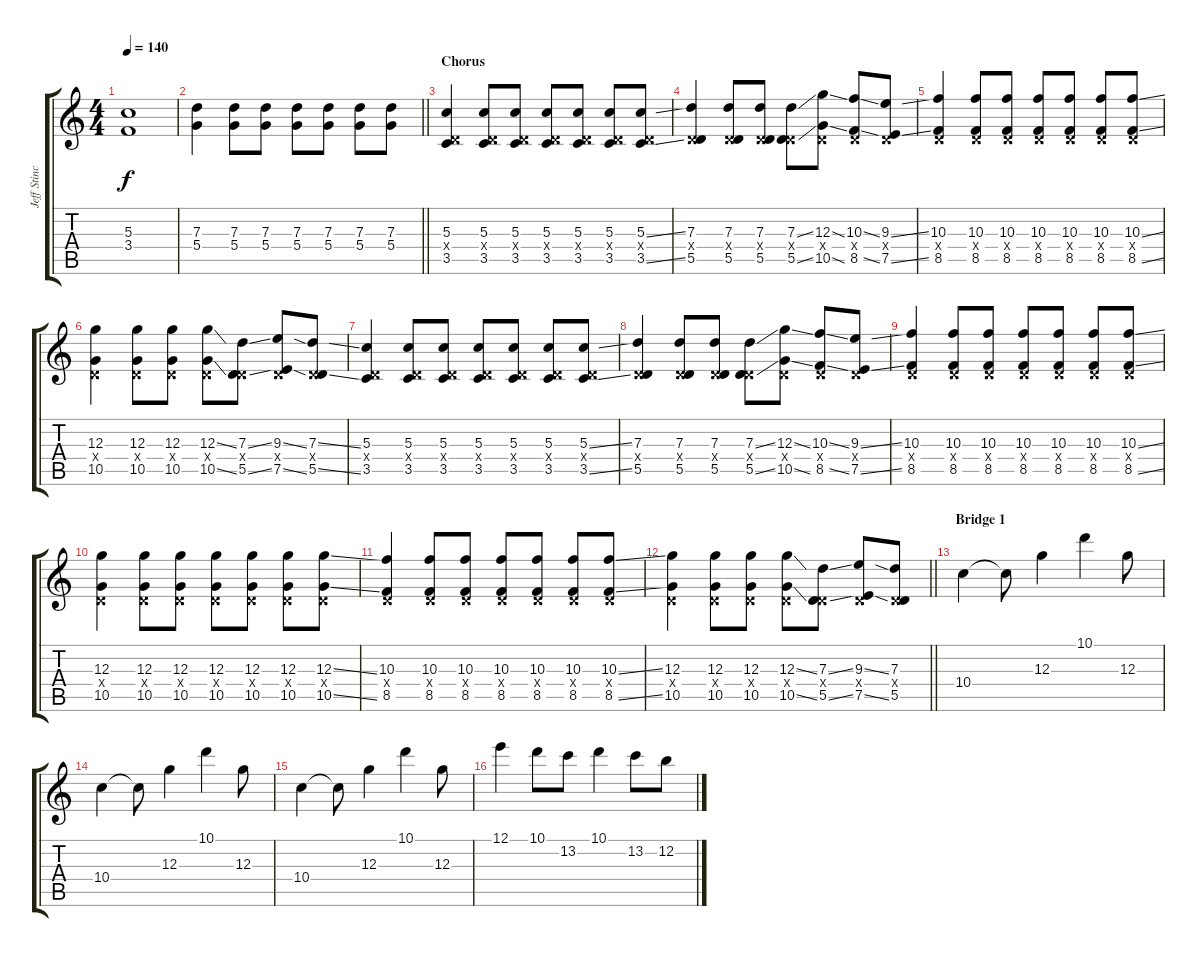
\track ("Jeff Stinco" "Jeff Stinc") {instrument overdrivenguitar}
\staff {score tabs}
\tuning (E4 B3 G3 D3 A2 E2) {hide}
\ts (4 4)
\tempo 140
\clef g2
\ks c
(5.3 3.4).1{dy f} |
\barLineRight lightlight
(7.3 5.4).4 (7.3 5.4).8 (7.3 5.4).8 (7.3 5.4).8 (7.3 5.4).8 (7.3 5.4).8 (7.3 5.4).8 |
\section ("" "Chorus")
(5.3 0.4{x} 3.5).4 (5.3 0.4{x} 3.5).8 (5.3 0.4{x} 3.5).8 (5.3 0.4{x} 3.5).8 (5.3 0.4{x} 3.5).8 (5.3 0.4{x} 3.5).8 (5.3{ss} 0.4{x} 3.5{ss}).8 |
(7.3 0.4{x} 5.5).4 (7.3 0.4{x} 5.5).8 (7.3 0.4{x} 5.5).8 (7.3{ss} 0.4{x} 5.5{ss}).8 (12.3{ss} 0.4{x} 10.5{ss}).8 (10.3{ss} 0.4{x} 8.5{ss}).8 (9.3{ss} 0.4{x} 7.5{ss}).8 |
(10.3 0.4{x} 8.5).4 (10.3 0.4{x} 8.5).8 (10.3 0.4{x} 8.5).8 (10.3 0.4{x} 8.5).8 (10.3 0.4{x} 8.5).8 (10.3 0.4{x} 8.5).8 (10.3{ss} 0.4{x} 8.5{ss}).8 |
(12.3 0.4{x} 10.5).4 (12.3 0.4{x} 10.5).8 (12.3 0.4{x} 10.5).8 (12.3{ss} 0.4{x} 10.5{ss}).8 (7.3{ss} 0.4{x} 5.5{ss}).8 (9.3{ss} 0.4{x} 7.5{ss}).8 (7.3{ss} 0.4{x} 5.5{ss}).8 |
(5.3 0.4{x} 3.5).4 (5.3 0.4{x} 3.5).8 (5.3 0.4{x} 3.5).8 (5.3 0.4{x} 3.5).8 (5.3 0.4{x} 3.5).8 (5.3 0.4{x} 3.5).8 (5.3{ss} 0.4{x} 3.5{ss}).8 |
(7.3 0.4{x} 5.5).4 (7.3 0.4{x} 5.5).8 (7.3 0.4{x} 5.5).8 (7.3{ss} 0.4{x} 5.5{ss}).8 (12.3{ss} 0.4{x} 10.5{ss}).8 (10.3{ss} 0.4{x} 8.5{ss}).8 (9.3{ss} 0.4{x} 7.5{ss}).8 |
(10.3 0.4{x} 8.5).4 (10.3 0.4{x} 8.5).8 (10.3 0.4{x} 8.5).8 (10.3 0.4{x} 8.5).8 (10.3 0.4{x} 8.5).8 (10.3 0.4{x} 8.5).8 (10.3{ss} 0.4{x} 8.5{ss}).8 |
(12.3 0.4{x} 10.5).4 (12.3 0.4{x} 10.5).8 (12.3 0.4{x} 10.5).8 (12.3 0.4{x} 10.5).8 (12.3 0.4{x} 10.5).8 (12.3 0.4{x} 10.5).8 (12.3{ss} 0.4{x} 10.5{ss}).8 |
(10.3 0.4{x} 8.5).4 (10.3 0.4{x} 8.5).8 (10.3 0.4{x} 8.5).8 (10.3 0.4{x} 8.5).8 (10.3 0.4{x} 8.5).8 (10.3 0.4{x} 8.5).8 (10.3{ss} 0.4{x} 8.5{ss}).8 |
\barLineRight lightlight
(12.3 0.4{x} 10.5).4 (12.3 0.4{x} 10.5).8 (12.3 0.4{x} 10.5).8 (12.3{ss} 0.4{x} 10.5{ss}).8 (7.3{ss} 0.4{x} 5.5{ss}).8 (9.3{ss} 0.4{x} 7.5{ss}).8 (7.3 0.4{x} 5.5).8 |
\section ("" "Bridge 1")
10.4.4 10.4{t}.8 12.3.4 10.1.4 12.3.8 |
10.4.4 10.4{t}.8 12.3.4 10.1.4 12.3.8 |
10.4.4 10.4{t}.8 12.3.4 10.1.4 12.3.8 |
12.1.4 10.1.8 13.2.8 10.1.4 13.2.8 12.2.8
